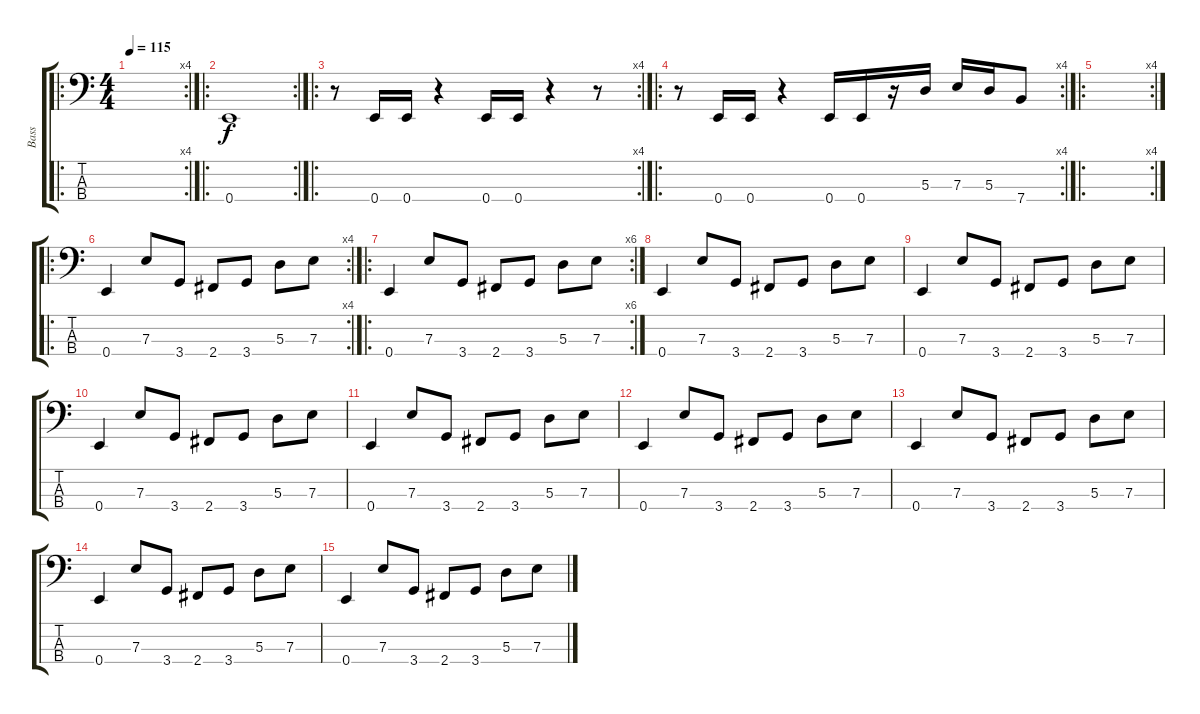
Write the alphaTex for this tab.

\track ("Bass" "Bass") {instrument electricbassfinger}
\staff {score tabs}
\tuning (G2 D2 A1 E1) {hide}
\ro
\rc 4
\ts (4 4)
\tempo 115
\clef f4
\ks c
|
\ro
\rc 2
0.4.1 |
\ro
\rc 4
r.8 0.4.16 0.4.16 r.4 0.4.16 0.4.16 r.4 r.8 |
\ro
\rc 4
r.8 0.4.16 0.4.16 r.4 0.4.16 0.4.16 r.16 5.3.16 7.3.16 5.3.16 7.4.8 |
\ro
\rc 4
|
\ro
\rc 4
0.4.4 7.3.8 3.4.8 2.4.8 3.4.8 5.3.8 7.3.8 |
\ro
\rc 6
0.4.4 7.3.8 3.4.8 2.4.8 3.4.8 5.3.8 7.3.8 |
0.4.4 7.3.8 3.4.8 2.4.8 3.4.8 5.3.8 7.3.8 |
0.4.4 7.3.8 3.4.8 2.4.8 3.4.8 5.3.8 7.3.8 |
0.4.4 7.3.8 3.4.8 2.4.8 3.4.8 5.3.8 7.3.8 |
0.4.4 7.3.8 3.4.8 2.4.8 3.4.8 5.3.8 7.3.8 |
0.4.4 7.3.8 3.4.8 2.4.8 3.4.8 5.3.8 7.3.8 |
0.4.4 7.3.8 3.4.8 2.4.8 3.4.8 5.3.8 7.3.8 |
0.4.4 7.3.8 3.4.8 2.4.8 3.4.8 5.3.8 7.3.8 |
0.4.4 7.3.8 3.4.8 2.4.8 3.4.8 5.3.8 7.3.8
